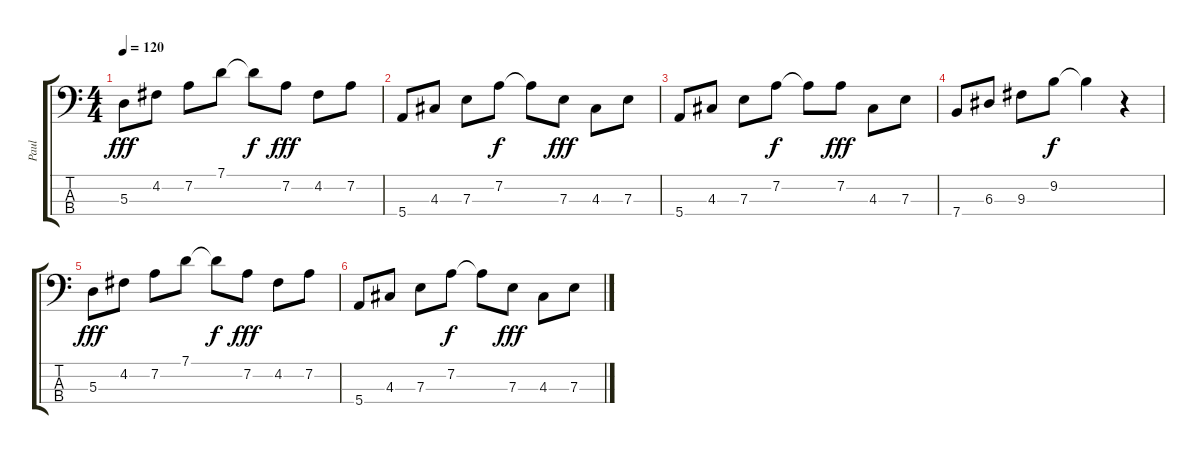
\track ("Paul" "Paul") {instrument electricbasspick}
\staff {score tabs}
\tuning (G2 D2 A1 E1) {hide}
\ts (4 4)
\tempo 120
\clef f4
\ks c
5.3.8{dy fff volume 7} 4.2.8 7.2.8 7.1.8 7.1{t}.8{dy f} 7.2.8{dy fff} 4.2.8 7.2.8 |
5.4.8 4.3.8 7.3.8 7.2.8{dy f} 7.2{t}.8 7.3.8{dy fff} 4.3.8 7.3.8 |
5.4.8{volume 5} 4.3.8 7.3.8 7.2.8{dy f} 7.2{t}.8 7.2.8{dy fff} 4.3.8 7.3.8 |
7.4.8 6.3.8 9.3.8 9.2.8{dy f} 9.2{t}.4 r.4 |
5.3.8{dy fff volume 3} 4.2.8 7.2.8 7.1.8 7.1{t}.8{dy f} 7.2.8{dy fff} 4.2.8 7.2.8 |
5.4.8 4.3.8 7.3.8 7.2.8{dy f} 7.2{t}.8 7.3.8{dy fff} 4.3.8 7.3.8
